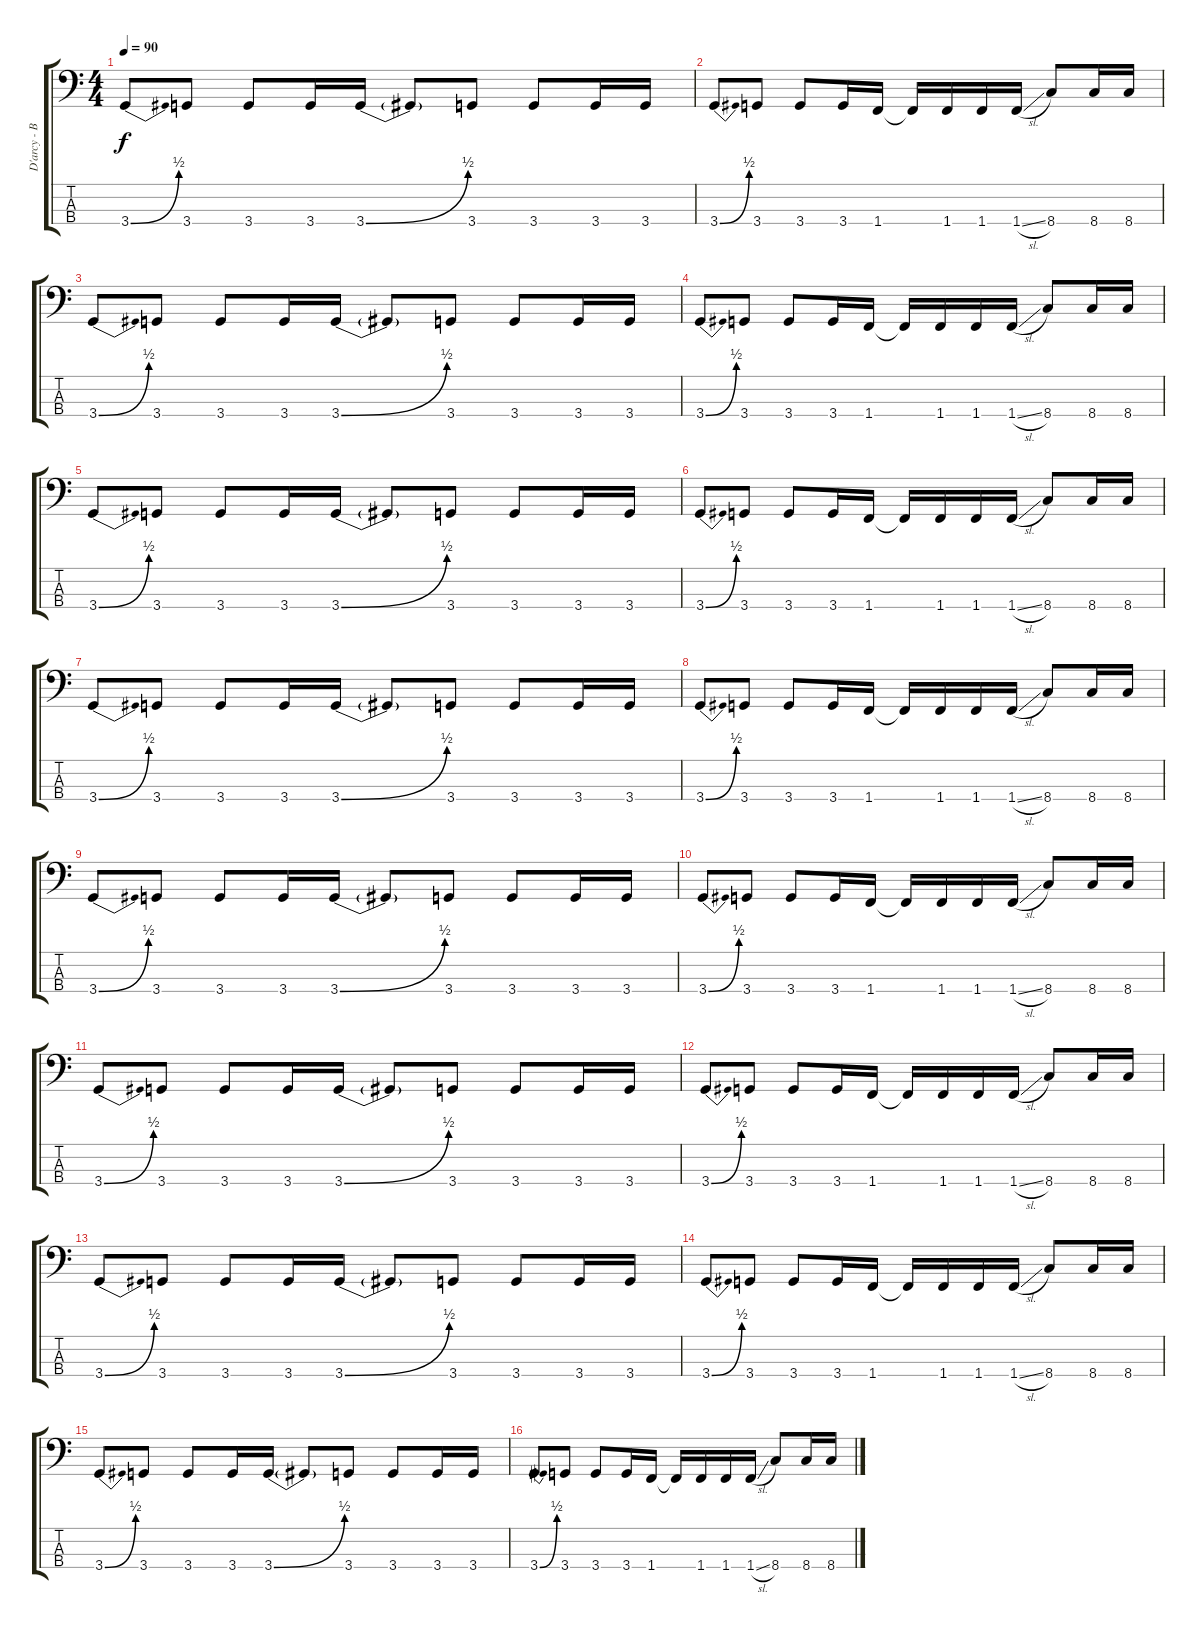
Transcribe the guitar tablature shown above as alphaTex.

\track ("D'arcy - Bass" "D'arcy - B") {instrument electricbasspick}
\staff {score tabs}
\tuning (G2 D2 A1 E1) {hide}
\ts (4 4)
\tempo 90
\clef f4
\ks c
3.4{be (bend 0 0 60 2)}.8{dy f instrument electricbasspick} 3.4.8 3.4.8 3.4.16 3.4{be (bend 0 0 60 2)}.16 3.4{t}.8 3.4.8 3.4.8 3.4.16 3.4.16 |
3.4{be (bend 0 0 60 2)}.8 3.4.8 3.4.8 3.4.16 1.4.16 1.4{t}.16 1.4.16 1.4.16 1.4{sl}.16 8.4.8 8.4.16 8.4.16 |
3.4{be (bend 0 0 60 2)}.8 3.4.8 3.4.8 3.4.16 3.4{be (bend 0 0 60 2)}.16 3.4{t}.8 3.4.8 3.4.8 3.4.16 3.4.16 |
3.4{be (bend 0 0 60 2)}.8 3.4.8 3.4.8 3.4.16 1.4.16 1.4{t}.16 1.4.16 1.4.16 1.4{sl}.16 8.4.8 8.4.16 8.4.16 |
3.4{be (bend 0 0 60 2)}.8 3.4.8 3.4.8 3.4.16 3.4{be (bend 0 0 60 2)}.16 3.4{t}.8 3.4.8 3.4.8 3.4.16 3.4.16 |
3.4{be (bend 0 0 60 2)}.8 3.4.8 3.4.8 3.4.16 1.4.16 1.4{t}.16 1.4.16 1.4.16 1.4{sl}.16 8.4.8 8.4.16 8.4.16 |
3.4{be (bend 0 0 60 2)}.8 3.4.8 3.4.8 3.4.16 3.4{be (bend 0 0 60 2)}.16 3.4{t}.8 3.4.8 3.4.8 3.4.16 3.4.16 |
3.4{be (bend 0 0 60 2)}.8 3.4.8 3.4.8 3.4.16 1.4.16 1.4{t}.16 1.4.16 1.4.16 1.4{sl}.16 8.4.8 8.4.16 8.4.16 |
3.4{be (bend 0 0 60 2)}.8 3.4.8 3.4.8 3.4.16 3.4{be (bend 0 0 60 2)}.16 3.4{t}.8 3.4.8 3.4.8 3.4.16 3.4.16 |
3.4{be (bend 0 0 60 2)}.8 3.4.8 3.4.8 3.4.16 1.4.16 1.4{t}.16 1.4.16 1.4.16 1.4{sl}.16 8.4.8 8.4.16 8.4.16 |
3.4{be (bend 0 0 60 2)}.8 3.4.8 3.4.8 3.4.16 3.4{be (bend 0 0 60 2)}.16 3.4{t}.8 3.4.8 3.4.8 3.4.16 3.4.16 |
3.4{be (bend 0 0 60 2)}.8 3.4.8 3.4.8 3.4.16 1.4.16 1.4{t}.16 1.4.16 1.4.16 1.4{sl}.16 8.4.8 8.4.16 8.4.16 |
3.4{be (bend 0 0 60 2)}.8 3.4.8 3.4.8 3.4.16 3.4{be (bend 0 0 60 2)}.16 3.4{t}.8 3.4.8 3.4.8 3.4.16 3.4.16 |
3.4{be (bend 0 0 60 2)}.8 3.4.8 3.4.8 3.4.16 1.4.16 1.4{t}.16 1.4.16 1.4.16 1.4{sl}.16 8.4.8 8.4.16 8.4.16 |
3.4{be (bend 0 0 60 2)}.8 3.4.8 3.4.8 3.4.16 3.4{be (bend 0 0 60 2)}.16 3.4{t}.8 3.4.8 3.4.8 3.4.16 3.4.16 |
3.4{be (bend 0 0 60 2)}.8 3.4.8 3.4.8 3.4.16 1.4.16 1.4{t}.16 1.4.16 1.4.16 1.4{sl}.16 8.4.8 8.4.16 8.4.16
